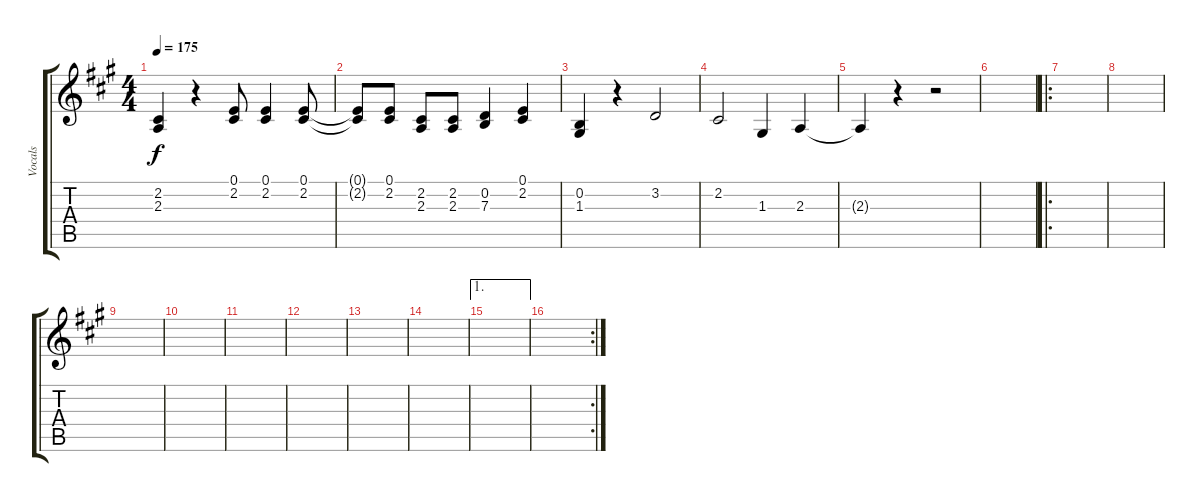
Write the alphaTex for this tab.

\track ("Vocals" "Vocals") {instrument englishhorn}
\staff {score tabs}
\tuning (E4 B3 G3 D3 A2 E2) {hide}
\ts (4 4)
\tempo 175
\clef g2
\ks f#minor
(2.2 2.3).4{dy f} r.4 (0.1 2.2).8 (0.1 2.2).4 (0.1 2.2).8 |
(0.1{t} 2.2{t}).8 (0.1 2.2).8 (2.2 2.3).8 (2.2 2.3).8 (0.2 7.3).4 (0.1 2.2).4 |
(0.2 1.3).4 r.4 3.2.2 |
2.2.2 1.3.4 2.3.4 |
2.3{t}.4 r.4 r.2 |
|
\ro
|
|
|
|
|
|
|
|
\ae 1
|
\rc 2
